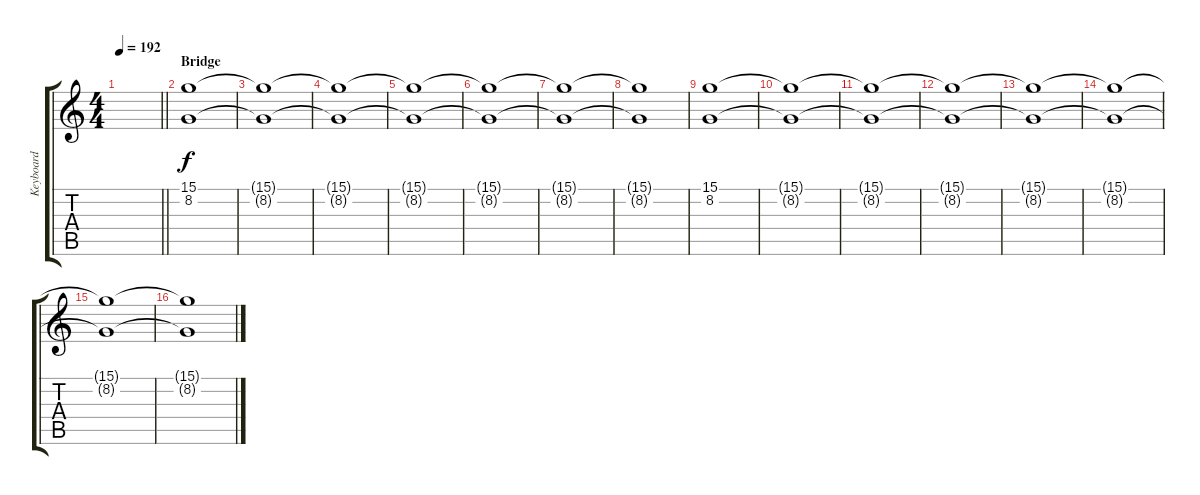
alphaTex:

\track ("Keyboard" "Keyboard") {instrument stringensemble2}
\staff {score tabs}
\tuning (E4 B3 G3 D3 A2 E2) {hide}
\ts (4 4)
\tempo 192
\clef g2
\barLineRight lightlight
\ks c
|
\section ("" "Bridge")
(15.1 8.2).1 |
(15.1{t} 8.2{t}).1 |
(15.1{t} 8.2{t}).1 |
(15.1{t} 8.2{t}).1 |
(15.1{t} 8.2{t}).1 |
(15.1{t} 8.2{t}).1 |
(15.1{t} 8.2{t}).1 |
(15.1 8.2).1 |
(15.1{t} 8.2{t}).1 |
(15.1{t} 8.2{t}).1 |
(15.1{t} 8.2{t}).1 |
(15.1{t} 8.2{t}).1 |
(15.1{t} 8.2{t}).1 |
(15.1{t} 8.2{t}).1 |
(15.1{t} 8.2{t}).1
